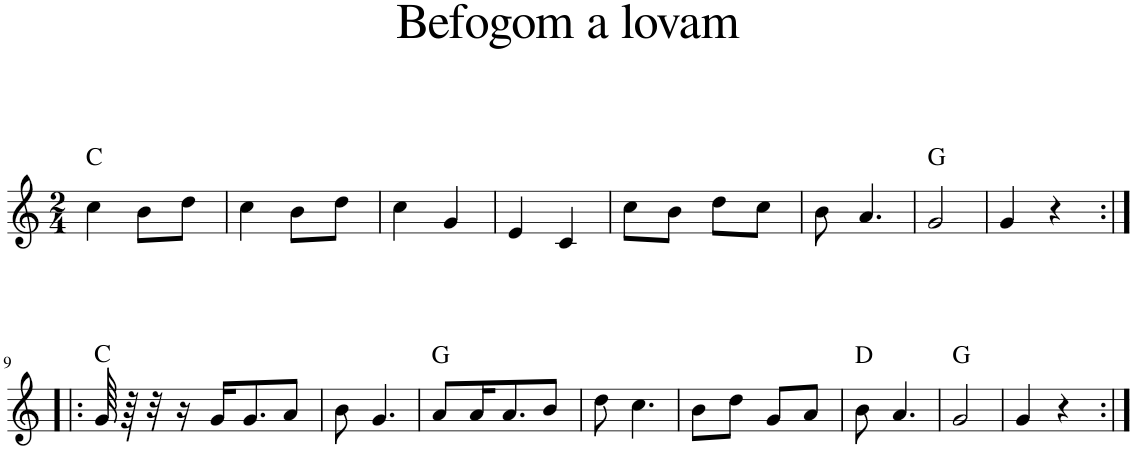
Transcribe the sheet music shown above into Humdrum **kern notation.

**kern	**harte
*part1	*part1
*staff1	*
*I"Piano	*
*I'Pno	*
*clefG2	*
*k[]	*
*M2/4	*
=1	=1
4cc\	C:maj
8b\L	.
8dd\J	.
=2	=2
4cc\	.
8b\L	.
8dd\J	.
=3	=3
4cc\	.
4g/	.
=4	=4
4e/	.
4c/	.
=5	=5
8cc\L	.
8b\J	.
8dd\L	.
8cc\J	.
=6	=6
8b\	.
4.a/	.
=7	=7
2g/	G:maj
=8	=8
4g/	.
4r	.
!!LO:LB:g=z
=9:|!|:	=9:|!|:
64g/	C:maj
64r	.
32r	.
16r	.
16g/KL	.
8.g/	.
8a/J	.
=10	=10
8b\	.
4.g/	.
=11	=11
8a/L	G:maj
16a/K	.
8.a/	.
8b/J	.
=12	=12
8dd\	.
4.cc\	.
=13	=13
8b\L	.
8dd\J	.
8g/L	.
8a/J	.
=14	=14
8b\	D:maj
4.a/	.
=15	=15
2g/	G:maj
=16	=16
4g/	.
4r	.
=:|!	=:|!
*-	*-
